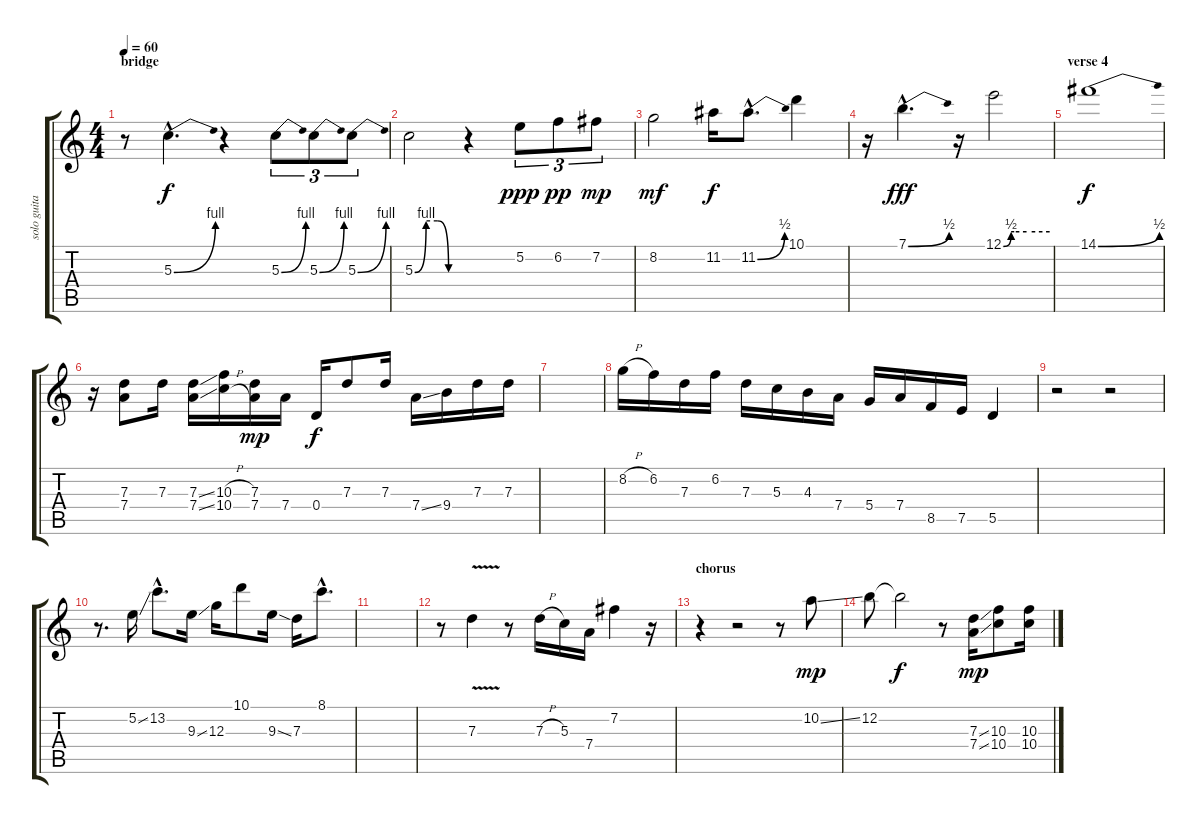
\track ("solo guitar" "solo guita") {instrument acousticguitarsteel}
\staff {score tabs}
\tuning (E4 B3 G3 D3 A2 E2) {hide}
\ts (4 4)
\section ("" "bridge")
\tempo 60
\clef g2
\ks c
r.8{dy mp} 5.3{be (bend 0 0 60 4) hac}.4{d dy f} r.4 5.3{be (bend 0 0 60 4)}.8{tu (3 2)} 5.3{be (bend 0 0 60 4)}.8{tu (3 2)} 5.3{be (bend 0 0 60 4)}.8{tu (3 2)} |
5.3{be (custom 0 0 15 4 30 4 45 0 60 0)}.2 r.4 5.2.8{tu (3 2) dy ppp} 6.2.8{tu (3 2) dy pp} 7.2.8{tu (3 2) dy mp} |
8.2.2{dy mf} 11.2.16{dy f} 11.2{be (bend 0 0 60 2) hac}.8{d} 10.1.4 |
r.16 7.1{be (bend 0 0 60 2) hac}.4{d dy fff} r.16 12.1{be (custom 0 0 10 2 14 2 30 2 60 2)}.2 |
\section ("" "verse 4")
14.1{be (bend 0 0 60 2)}.1{dy f} |
r.16 (7.3 7.4).8 7.3.16 (7.3{ss} 7.4{ss}).16 (10.3{h} 10.4{h}).16 (7.3 7.4).16{dy mp} 7.4.16 0.4.16{dy f} 7.3.8 7.3.16 7.4{ss}.16 9.4.16 7.3.16 7.3.16 |
|
8.2{h}.16 6.2.16 7.3.16 6.2.16 7.3.16 5.3.16 4.3.16 7.4.16 5.4.16 7.4.16 8.5.16 7.5.16 5.5.4 |
r.2 r.2 |
r.8{d} 5.2{ss}.16 13.2{hac}.8{d} 9.3{ss}.16 12.3.16 10.1.8 9.3{ss}.16 7.3.16 8.1{hac}.8{d} |
|
r.8 7.3{v}.4 r.8 7.3{h}.16 5.3.16 7.4.16 7.2.4 r.16 |
\section ("" "chorus")
r.4 r.2 r.8 10.2{ss}.8{dy mp} |
12.2.8 12.2{t}.2{dy f} r.8 (7.3{ss} 7.4{ss}).16{dy mp} (10.3 10.4).8 (10.3 10.4).16
